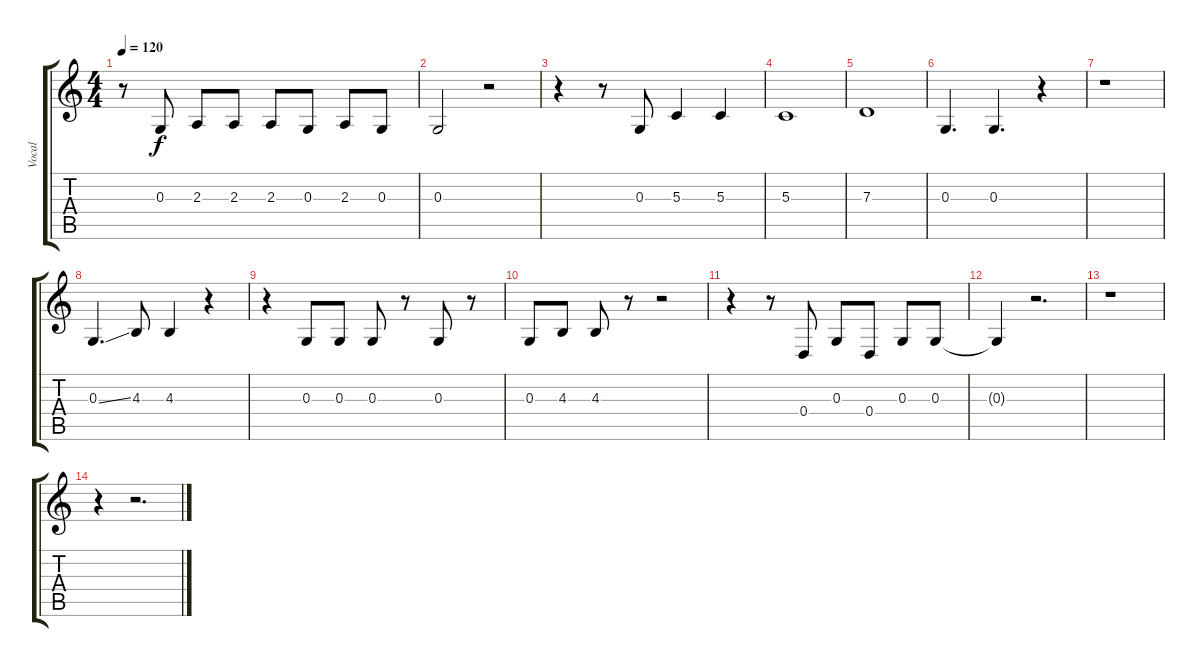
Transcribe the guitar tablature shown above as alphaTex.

\track ("Vocal" "Vocal") {instrument choiraahs}
\staff {score tabs}
\tuning (E4 B3 G3 D3 A2 E2) {hide}
\ts (4 4)
\tempo 120
\clef g2
\ks c
r.8{dy f} 0.3.8 2.3.8 2.3.8 2.3.8 0.3.8 2.3.8 0.3.8 |
0.3.2 r.2 |
r.4 r.8 0.3.8 5.3.4 5.3.4 |
5.3.1 |
7.3.1 |
0.3.4{d} 0.3.4{d} r.4 |
r.1 |
0.3{ss}.4{d} 4.3.8 4.3.4 r.4 |
r.4 0.3.8 0.3.8 0.3.8 r.8 0.3.8 r.8 |
0.3.8 4.3.8 4.3.8 r.8 r.2 |
r.4 r.8 0.4.8 0.3.8 0.4.8 0.3.8 0.3.8 |
0.3{t}.4 r.2{d} |
r.1 |
r.4 r.2{d}
